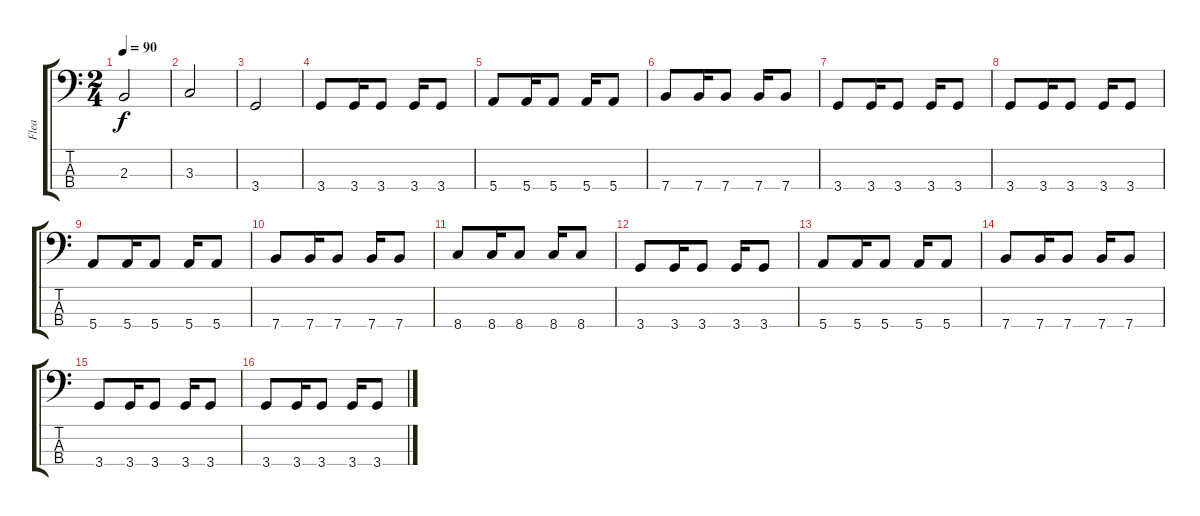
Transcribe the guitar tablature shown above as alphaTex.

\track ("Flea" "Flea") {instrument electricbassfinger}
\staff {score tabs}
\tuning (G2 D2 A1 E1) {hide}
\ts (2 4)
\tempo 90
\clef f4
\ks c
2.3.2{dy f} |
3.3.2 |
3.4.2 |
3.4.8 3.4.16 3.4.8 3.4.16 3.4.8 |
5.4.8 5.4.16 5.4.8 5.4.16 5.4.8 |
7.4.8 7.4.16 7.4.8 7.4.16 7.4.8 |
3.4.8 3.4.16 3.4.8 3.4.16 3.4.8 |
3.4.8 3.4.16 3.4.8 3.4.16 3.4.8 |
5.4.8 5.4.16 5.4.8 5.4.16 5.4.8 |
7.4.8 7.4.16 7.4.8 7.4.16 7.4.8 |
8.4.8 8.4.16 8.4.8 8.4.16 8.4.8 |
3.4.8 3.4.16 3.4.8 3.4.16 3.4.8 |
5.4.8 5.4.16 5.4.8 5.4.16 5.4.8 |
7.4.8 7.4.16 7.4.8 7.4.16 7.4.8 |
3.4.8 3.4.16 3.4.8 3.4.16 3.4.8 |
3.4.8 3.4.16 3.4.8 3.4.16 3.4.8
